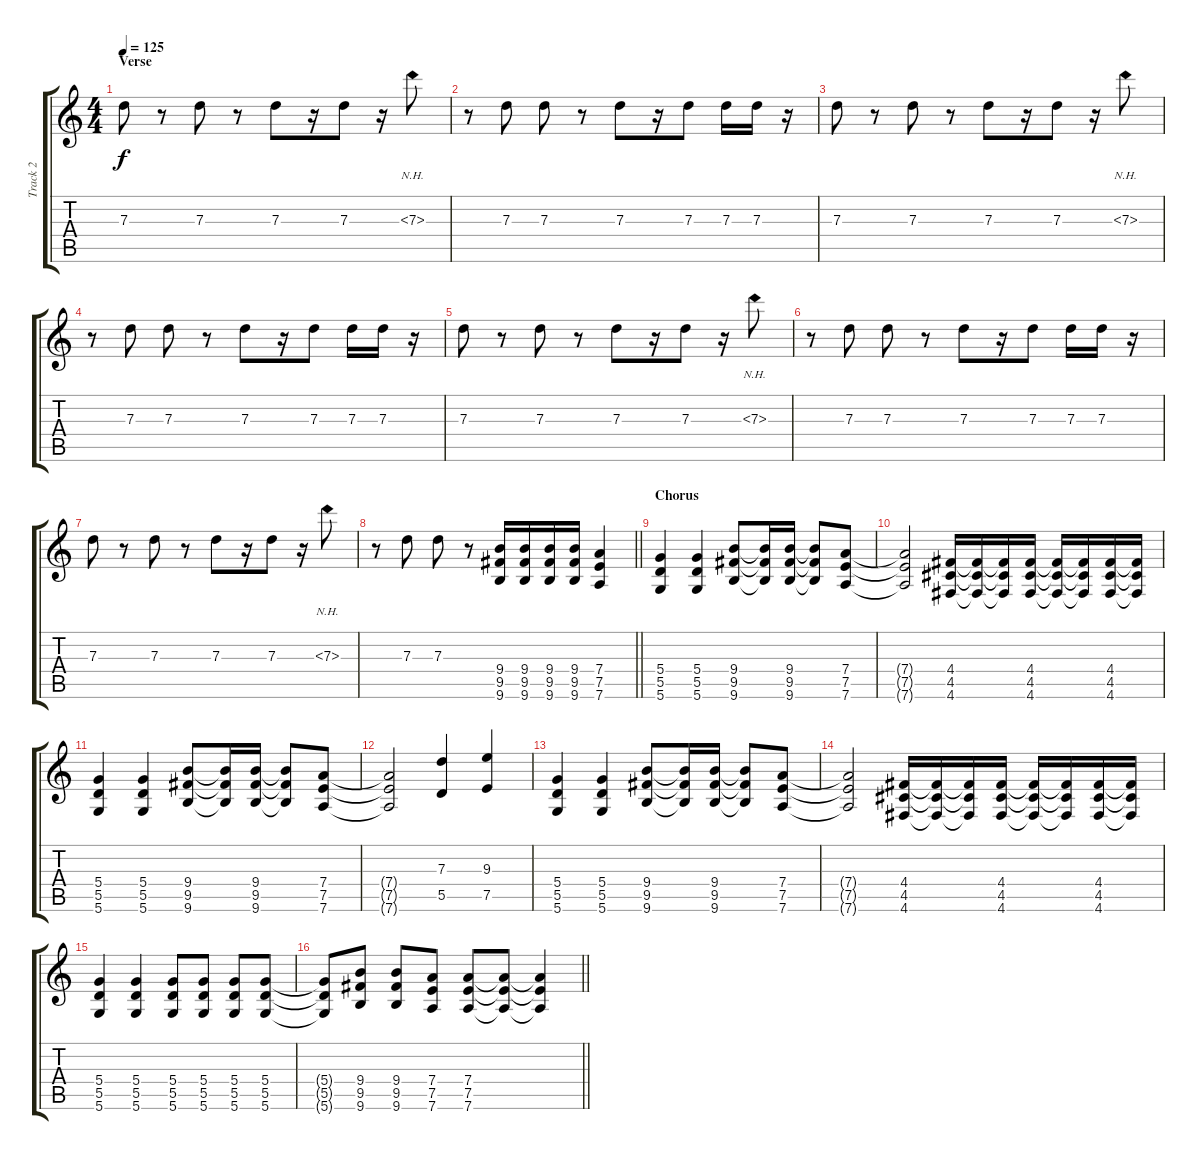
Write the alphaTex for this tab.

\track ("Track 2" "Track 2") {instrument distortionguitar}
\staff {score tabs}
\tuning (E4 B3 G3 D3 A2 D2) {hide}
\ts (4 4)
\section ("" "Verse")
\tempo 125
\clef g2
\ks c
7.3.8{dy f} r.8 7.3.8 r.8 7.3.8 r.16 7.3.8 r.16 7.3{nh}.8 |
r.8 7.3.8 7.3.8 r.8 7.3.8 r.16 7.3.8 7.3.16 7.3.16 r.16 |
7.3.8 r.8 7.3.8 r.8 7.3.8 r.16 7.3.8 r.16 7.3{nh}.8 |
r.8 7.3.8 7.3.8 r.8 7.3.8 r.16 7.3.8 7.3.16 7.3.16 r.16 |
7.3.8 r.8 7.3.8 r.8 7.3.8 r.16 7.3.8 r.16 7.3{nh}.8 |
r.8 7.3.8 7.3.8 r.8 7.3.8 r.16 7.3.8 7.3.16 7.3.16 r.16 |
7.3.8 r.8 7.3.8 r.8 7.3.8 r.16 7.3.8 r.16 7.3{nh}.8 |
\barLineRight lightlight
r.8 7.3.8 7.3.8 r.8 (9.4 9.5 9.6).16 (9.4 9.5 9.6).16 (9.4 9.5 9.6).16 (9.4 9.5 9.6).16 (7.4 7.5 7.6).4 |
\section ("" "Chorus")
(5.4 5.5 5.6).4 (5.4 5.5 5.6).4 (9.4 9.5 9.6).8 (9.4{t} 9.5{t} 9.6{t}).16 (9.4 9.5 9.6).16 (9.4{t} 9.5{t} 9.6{t}).8 (7.4 7.5 7.6).8 |
(7.4{t} 7.5{t} 7.6{t}).2 (4.4 4.5 4.6).16 (4.4{t} 4.5{t} 4.6{t}).16 (4.4{t} 4.5{t} 4.6{t}).16 (4.4 4.5 4.6).16 (4.4{t} 4.5{t} 4.6{t}).16 (4.4{t} 4.5{t} 4.6{t}).16 (4.4 4.5 4.6).16 (4.4{t} 4.5{t} 4.6{t}).16 |
(5.4 5.5 5.6).4 (5.4 5.5 5.6).4 (9.4 9.5 9.6).8 (9.4{t} 9.5{t} 9.6{t}).16 (9.4 9.5 9.6).16 (9.4{t} 9.5{t} 9.6{t}).8 (7.4 7.5 7.6).8 |
(7.4{t} 7.5{t} 7.6{t}).2 (7.3 5.5).4 (9.3 7.5).4 |
(5.4 5.5 5.6).4 (5.4 5.5 5.6).4 (9.4 9.5 9.6).8 (9.4{t} 9.5{t} 9.6{t}).16 (9.4 9.5 9.6).16 (9.4{t} 9.5{t} 9.6{t}).8 (7.4 7.5 7.6).8 |
(7.4{t} 7.5{t} 7.6{t}).2 (4.4 4.5 4.6).16 (4.4{t} 4.5{t} 4.6{t}).16 (4.4{t} 4.5{t} 4.6{t}).16 (4.4 4.5 4.6).16 (4.4{t} 4.5{t} 4.6{t}).16 (4.4{t} 4.5{t} 4.6{t}).16 (4.4 4.5 4.6).16 (4.4{t} 4.5{t} 4.6{t}).16 |
(5.4 5.5 5.6).4 (5.4 5.5 5.6).4 (5.4 5.5 5.6).8 (5.4 5.5 5.6).8 (5.4 5.5 5.6).8 (5.4 5.5 5.6).8 |
\barLineRight lightlight
(5.4{t} 5.5{t} 5.6{t}).8 (9.4 9.5 9.6).8 (9.4 9.5 9.6).8 (7.4 7.5 7.6).8 (7.4 7.5 7.6).8 (7.4{t} 7.5{t} 7.6{t}).8 (7.4{t} 7.5{t} 7.6{t}).4
